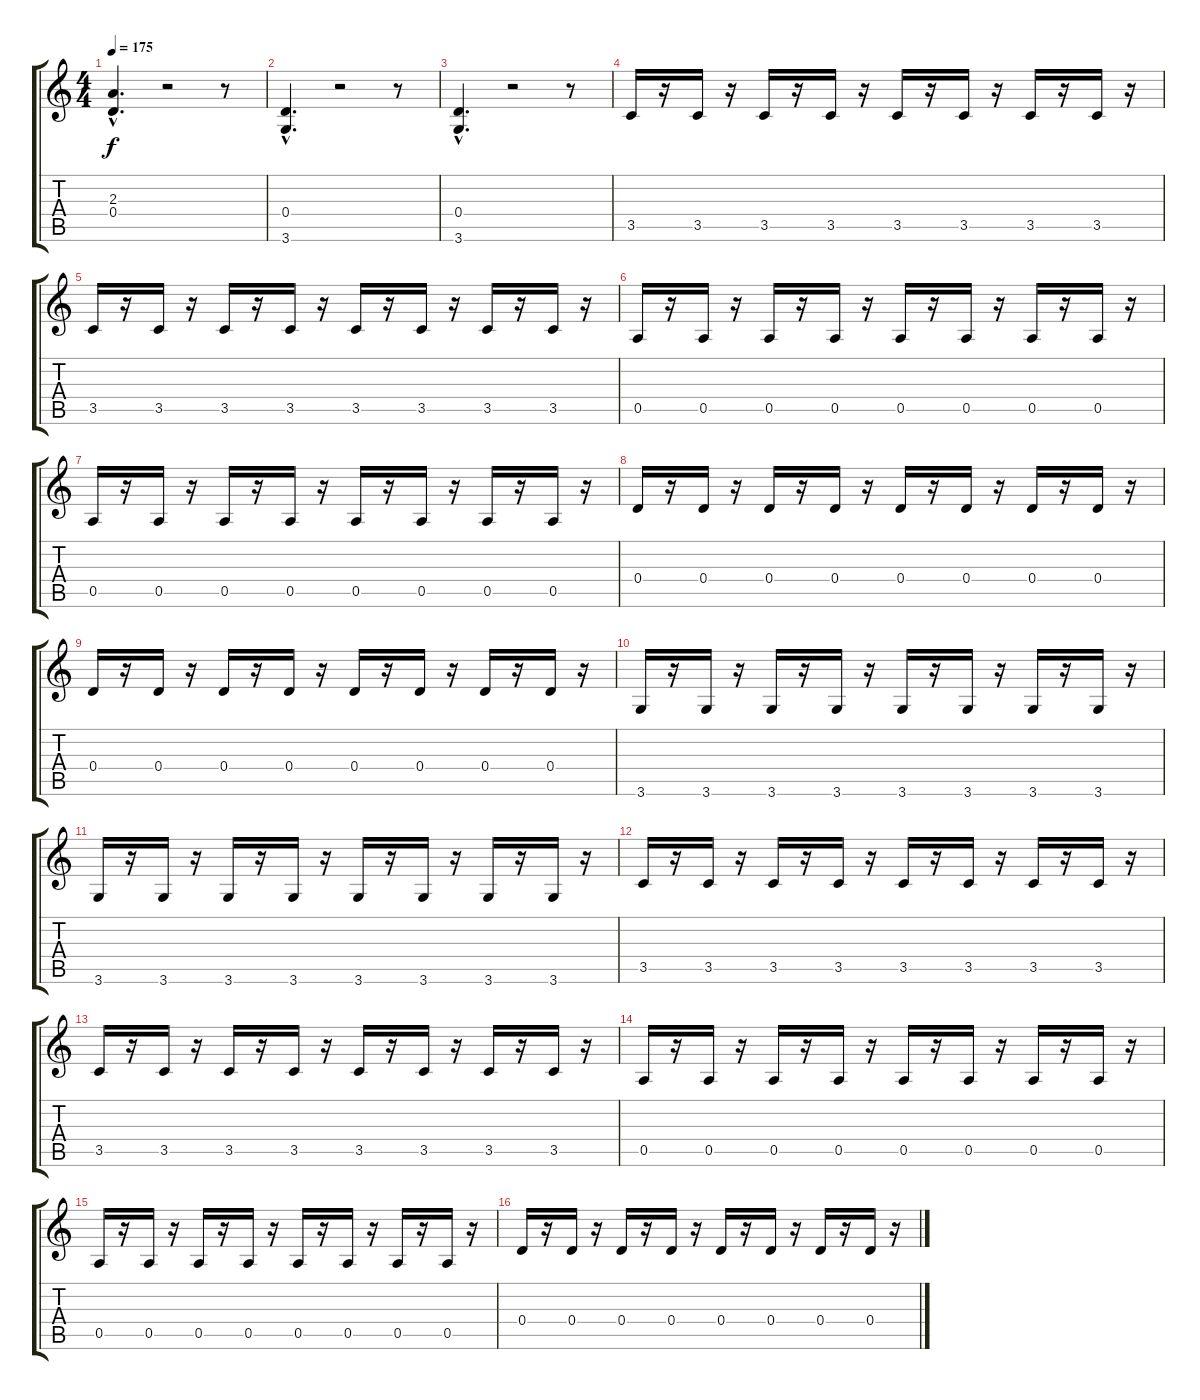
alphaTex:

\track "" {instrument overdrivenguitar}
\staff {score tabs}
\tuning (E4 B3 G3 D3 A2 E2) {hide}
\ts (4 4)
\tempo 175
\clef g2
\ks c
(2.3{hac} 0.4{hac}).4{d dy f} r.2 r.8 |
(0.4{hac} 3.6{hac}).4{d} r.2 r.8 |
(0.4{hac} 3.6{hac}).4{d} r.2 r.8 |
3.5.16 r.16 3.5.16 r.16 3.5.16 r.16 3.5.16 r.16 3.5.16 r.16 3.5.16 r.16 3.5.16 r.16 3.5.16 r.16 |
3.5.16 r.16 3.5.16 r.16 3.5.16 r.16 3.5.16 r.16 3.5.16 r.16 3.5.16 r.16 3.5.16 r.16 3.5.16 r.16 |
0.5.16 r.16 0.5.16 r.16 0.5.16 r.16 0.5.16 r.16 0.5.16 r.16 0.5.16 r.16 0.5.16 r.16 0.5.16 r.16 |
0.5.16 r.16 0.5.16 r.16 0.5.16 r.16 0.5.16 r.16 0.5.16 r.16 0.5.16 r.16 0.5.16 r.16 0.5.16 r.16 |
0.4.16 r.16 0.4.16 r.16 0.4.16 r.16 0.4.16 r.16 0.4.16 r.16 0.4.16 r.16 0.4.16 r.16 0.4.16 r.16 |
0.4.16 r.16 0.4.16 r.16 0.4.16 r.16 0.4.16 r.16 0.4.16 r.16 0.4.16 r.16 0.4.16 r.16 0.4.16 r.16 |
3.6.16 r.16 3.6.16 r.16 3.6.16 r.16 3.6.16 r.16 3.6.16 r.16 3.6.16 r.16 3.6.16 r.16 3.6.16 r.16 |
3.6.16 r.16 3.6.16 r.16 3.6.16 r.16 3.6.16 r.16 3.6.16 r.16 3.6.16 r.16 3.6.16 r.16 3.6.16 r.16 |
3.5.16 r.16 3.5.16 r.16 3.5.16 r.16 3.5.16 r.16 3.5.16 r.16 3.5.16 r.16 3.5.16 r.16 3.5.16 r.16 |
3.5.16 r.16 3.5.16 r.16 3.5.16 r.16 3.5.16 r.16 3.5.16 r.16 3.5.16 r.16 3.5.16 r.16 3.5.16 r.16 |
0.5.16 r.16 0.5.16 r.16 0.5.16 r.16 0.5.16 r.16 0.5.16 r.16 0.5.16 r.16 0.5.16 r.16 0.5.16 r.16 |
0.5.16 r.16 0.5.16 r.16 0.5.16 r.16 0.5.16 r.16 0.5.16 r.16 0.5.16 r.16 0.5.16 r.16 0.5.16 r.16 |
0.4.16 r.16 0.4.16 r.16 0.4.16 r.16 0.4.16 r.16 0.4.16 r.16 0.4.16 r.16 0.4.16 r.16 0.4.16 r.16
